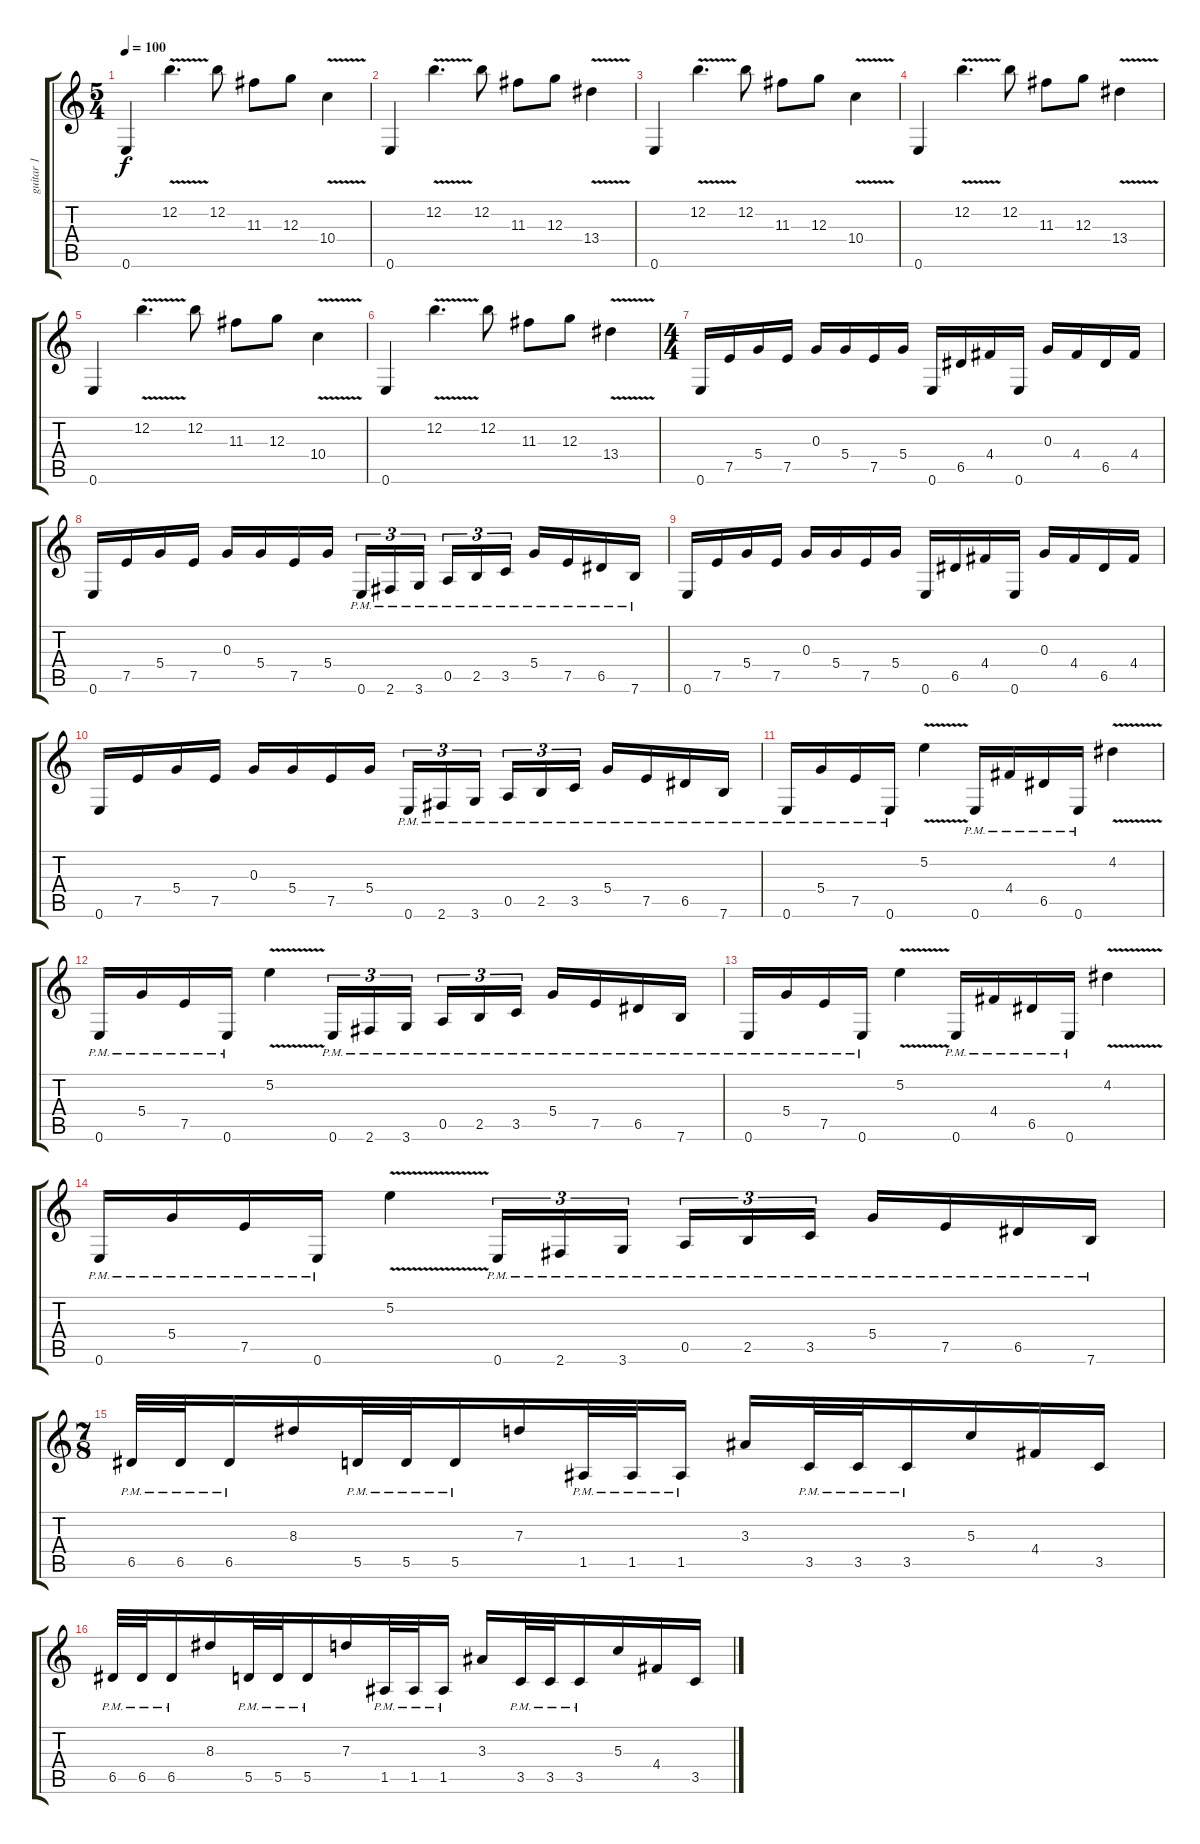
\track ("guitar 1" "guitar 1") {instrument distortionguitar}
\staff {score tabs}
\tuning (E4 B3 G3 D3 A2 E2) {hide}
\ts (5 4)
\tempo 100
\clef g2
\ks c
0.6.4{dy f} 12.2{v}.4{d} 12.2.8 11.3.8 12.3.8 10.4{v}.4 |
0.6.4 12.2{v}.4{d} 12.2.8 11.3.8 12.3.8 13.4{v}.4 |
0.6.4 12.2{v}.4{d} 12.2.8 11.3.8 12.3.8 10.4{v}.4 |
0.6.4 12.2{v}.4{d} 12.2.8 11.3.8 12.3.8 13.4{v}.4 |
0.6.4 12.2{v}.4{d} 12.2.8 11.3.8 12.3.8 10.4{v}.4 |
0.6.4 12.2{v}.4{d} 12.2.8 11.3.8 12.3.8 13.4{v}.4 |
\ts (4 4)
0.6.16 7.5.16 5.4.16 7.5.16 0.3.16 5.4.16 7.5.16 5.4.16 0.6.16 6.5.16 4.4.16 0.6.16 0.3.16 4.4.16 6.5.16 4.4.16 |
0.6.16 7.5.16 5.4.16 7.5.16 0.3.16 5.4.16 7.5.16 5.4.16 0.6{pm}.16{tu (3 2)} 2.6{pm}.16{tu (3 2)} 3.6{pm}.16{tu (3 2)} 0.5{pm}.16{tu (3 2)} 2.5{pm}.16{tu (3 2)} 3.5{pm}.16{tu (3 2)} 5.4{pm}.16 7.5{pm}.16 6.5{pm}.16 7.6{pm}.16 |
0.6.16 7.5.16 5.4.16 7.5.16 0.3.16 5.4.16 7.5.16 5.4.16 0.6.16 6.5.16 4.4.16 0.6.16 0.3.16 4.4.16 6.5.16 4.4.16 |
0.6.16 7.5.16 5.4.16 7.5.16 0.3.16 5.4.16 7.5.16 5.4.16 0.6{pm}.16{tu (3 2)} 2.6{pm}.16{tu (3 2)} 3.6{pm}.16{tu (3 2)} 0.5{pm}.16{tu (3 2)} 2.5{pm}.16{tu (3 2)} 3.5{pm}.16{tu (3 2)} 5.4{pm}.16 7.5{pm}.16 6.5{pm}.16 7.6{pm}.16 |
0.6{pm}.16 5.4{pm}.16 7.5{pm}.16 0.6{pm}.16 5.2{v}.4 0.6{pm}.16 4.4{pm}.16 6.5{pm}.16 0.6{pm}.16 4.2{v}.4 |
0.6{pm}.16 5.4{pm}.16 7.5{pm}.16 0.6{pm}.16 5.2{v}.4 0.6{pm}.16{tu (3 2)} 2.6{pm}.16{tu (3 2)} 3.6{pm}.16{tu (3 2)} 0.5{pm}.16{tu (3 2)} 2.5{pm}.16{tu (3 2)} 3.5{pm}.16{tu (3 2)} 5.4{pm}.16 7.5{pm}.16 6.5{pm}.16 7.6{pm}.16 |
0.6{pm}.16 5.4{pm}.16 7.5{pm}.16 0.6{pm}.16 5.2{v}.4 0.6{pm}.16 4.4{pm}.16 6.5{pm}.16 0.6{pm}.16 4.2{v}.4 |
0.6{pm}.16 5.4{pm}.16 7.5{pm}.16 0.6{pm}.16 5.2{v}.4 0.6{pm}.16{tu (3 2)} 2.6{pm}.16{tu (3 2)} 3.6{pm}.16{tu (3 2)} 0.5{pm}.16{tu (3 2)} 2.5{pm}.16{tu (3 2)} 3.5{pm}.16{tu (3 2)} 5.4{pm}.16 7.5{pm}.16 6.5{pm}.16 7.6{pm}.16 |
\ts (7 8)
6.5{pm}.32 6.5{pm}.32 6.5{pm}.16 8.3.16 5.5{pm}.32 5.5{pm}.32 5.5{pm}.16 7.3.16 1.5{pm}.32 1.5{pm}.32 1.5{pm}.16 3.3.16 3.5{pm}.32 3.5{pm}.32 3.5{pm}.16 5.3.16 4.4.16 3.5.16 |
6.5{pm}.32 6.5{pm}.32 6.5{pm}.16 8.3.16 5.5{pm}.32 5.5{pm}.32 5.5{pm}.16 7.3.16 1.5{pm}.32 1.5{pm}.32 1.5{pm}.16 3.3.16 3.5{pm}.32 3.5{pm}.32 3.5{pm}.16 5.3.16 4.4.16 3.5.16
